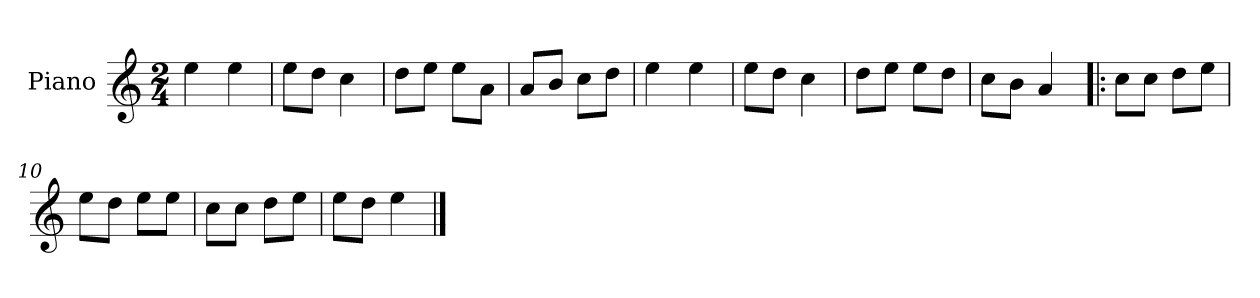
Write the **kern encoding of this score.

**kern
*part1
*staff1
*I"Piano
*I'Pno.
*clefG2
*k[]
*M2/4
=1
4ee\
4ee\
=2
8ee\L
8dd\J
4cc\
=3
8dd\L
8ee\J
8ee\L
8a\J
=4
8a/L
8b/J
8cc\L
8dd\J
=5
4ee\
4ee\
=6
8ee\L
8dd\J
4cc\
=7
8dd\L
8ee\J
8ee\L
8dd\J
=8
8cc\L
8b\J
4a/
=9!|:
8cc\L
8cc\J
8dd\L
8ee\J
=10
8ee\L
8dd\J
8ee\L
8ee\J
!!LO:LB:g=z
=11
8cc\L
8cc\J
8dd\L
8ee\J
=12
8ee\L
8dd\J
4ee\
==
*-
